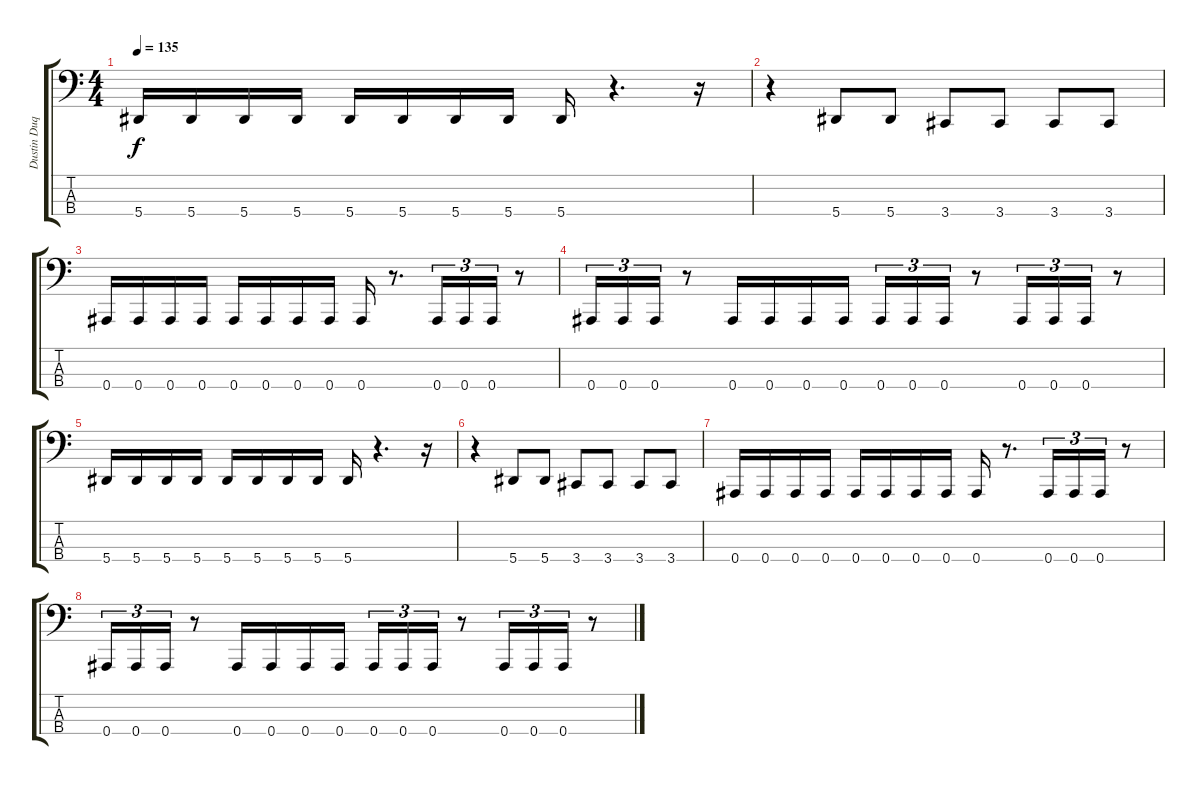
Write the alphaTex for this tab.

\track ("Dustin Duquette" "Dustin Duq") {instrument electricbasspick}
\staff {score tabs}
\tuning (Eb2 Bb1 F1 Bb0) {hide}
\ts (4 4)
\tempo 135
\clef f4
\ks c
5.4.16{dy f} 5.4.16 5.4.16 5.4.16 5.4.16 5.4.16 5.4.16 5.4.16 5.4.16 r.4{d} r.16 |
r.4 5.4.8 5.4.8 3.4.8 3.4.8 3.4.8 3.4.8 |
0.4.16 0.4.16 0.4.16 0.4.16 0.4.16 0.4.16 0.4.16 0.4.16 0.4.16 r.8{d} 0.4.16{tu (3 2)} 0.4.16{tu (3 2)} 0.4.16{tu (3 2)} r.8 |
0.4.16{tu (3 2)} 0.4.16{tu (3 2)} 0.4.16{tu (3 2)} r.8 0.4.16 0.4.16 0.4.16 0.4.16 0.4.16{tu (3 2)} 0.4.16{tu (3 2)} 0.4.16{tu (3 2)} r.8 0.4.16{tu (3 2)} 0.4.16{tu (3 2)} 0.4.16{tu (3 2)} r.8 |
5.4.16 5.4.16 5.4.16 5.4.16 5.4.16 5.4.16 5.4.16 5.4.16 5.4.16 r.4{d} r.16 |
r.4 5.4.8 5.4.8 3.4.8 3.4.8 3.4.8 3.4.8 |
0.4.16 0.4.16 0.4.16 0.4.16 0.4.16 0.4.16 0.4.16 0.4.16 0.4.16 r.8{d} 0.4.16{tu (3 2)} 0.4.16{tu (3 2)} 0.4.16{tu (3 2)} r.8 |
0.4.16{tu (3 2)} 0.4.16{tu (3 2)} 0.4.16{tu (3 2)} r.8 0.4.16 0.4.16 0.4.16 0.4.16 0.4.16{tu (3 2)} 0.4.16{tu (3 2)} 0.4.16{tu (3 2)} r.8 0.4.16{tu (3 2)} 0.4.16{tu (3 2)} 0.4.16{tu (3 2)} r.8
